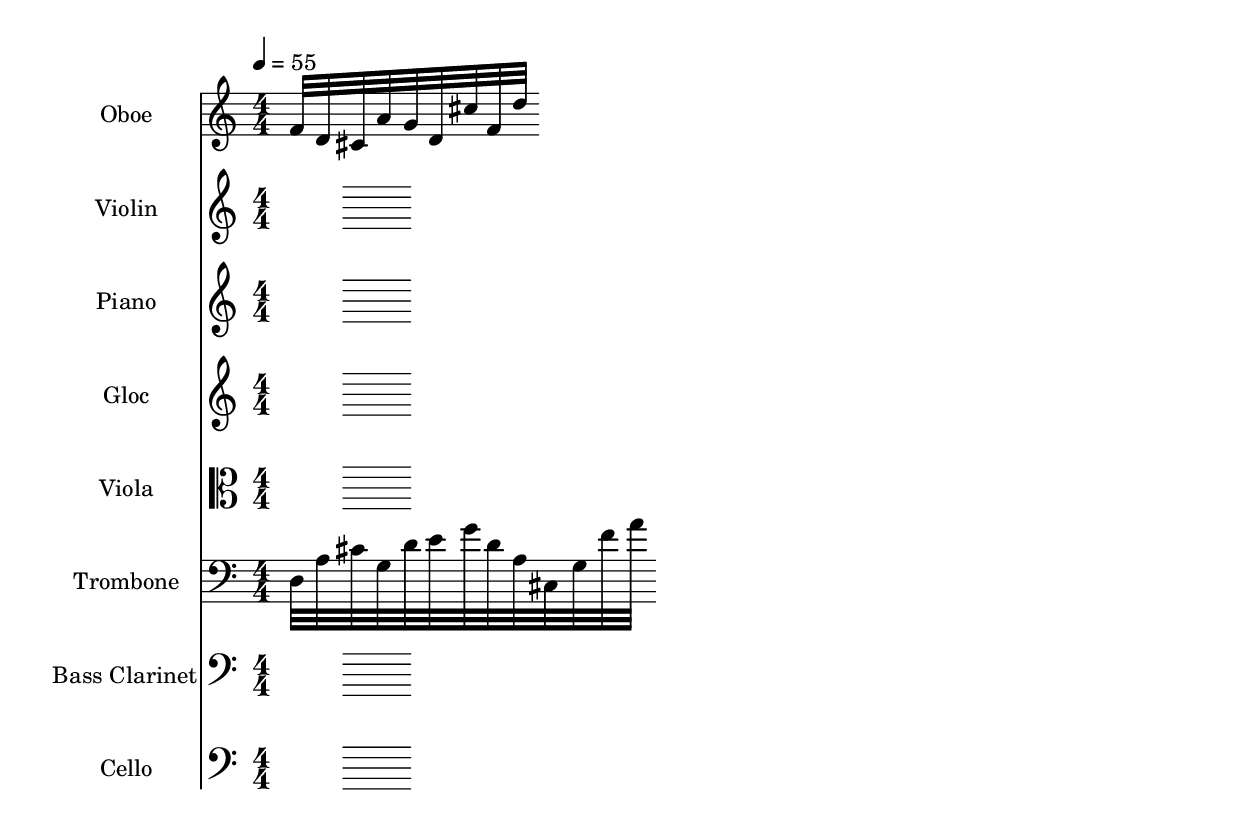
\version "2.18.2"
\score {
  <<
  \new Staff \with {
    instrumentName = #"Oboe"
    shortInstrumentName = #"Ob"
  } 
  {
      \clef treble
      \numericTimeSignature
      \time 4/4
      \tempo 4 = 55

%  \grace {f'16 [d' cis' a' g' d' cis'' f' d'']}
      f'32 [d' cis' a' g' d' cis'' f' d'']
     
  }
  
   \new Staff \with {
    instrumentName = #"Violin"
    shortInstrumentName = #"Vln"
  } 
  {
      \clef treble
   
     
  }
  
  \new Staff \with {
    instrumentName = #"Piano"
    shortInstrumentName = #"Pno"
  } 
  {
      \clef treble
     
  }
  
  \new Staff \with {
    instrumentName = #"Gloc"
    shortInstrumentName = #"Gl"
  } 
  {
      \clef treble

    
  }
  
  \new Staff \with {
    instrumentName = #"Viola"
    shortInstrumentName = #"Vla"
  } 
  {
      \clef alto
      
   
     
  }
  
  \new Staff \with {
    instrumentName = #"Trombone"
    shortInstrumentName = #"Trb"
  } 
  {
      \clef bass
     
       d32 [a cis'
       g d' e'
       g' d' a
       cis g f' a']
     
  }
  
  \new Staff \with {
    instrumentName = #"Bass Clarinet"
    shortInstrumentName = #"BCl"
  } 
  {
      \clef bass
   
     
  }
  
  \new Staff \with {
    instrumentName = #"Cello"
    shortInstrumentName = #"Vc"
  } 
  {
      \clef bass

  }
  >>
   

  \layout{ 
    indent = 24
  }

  \midi{}

}